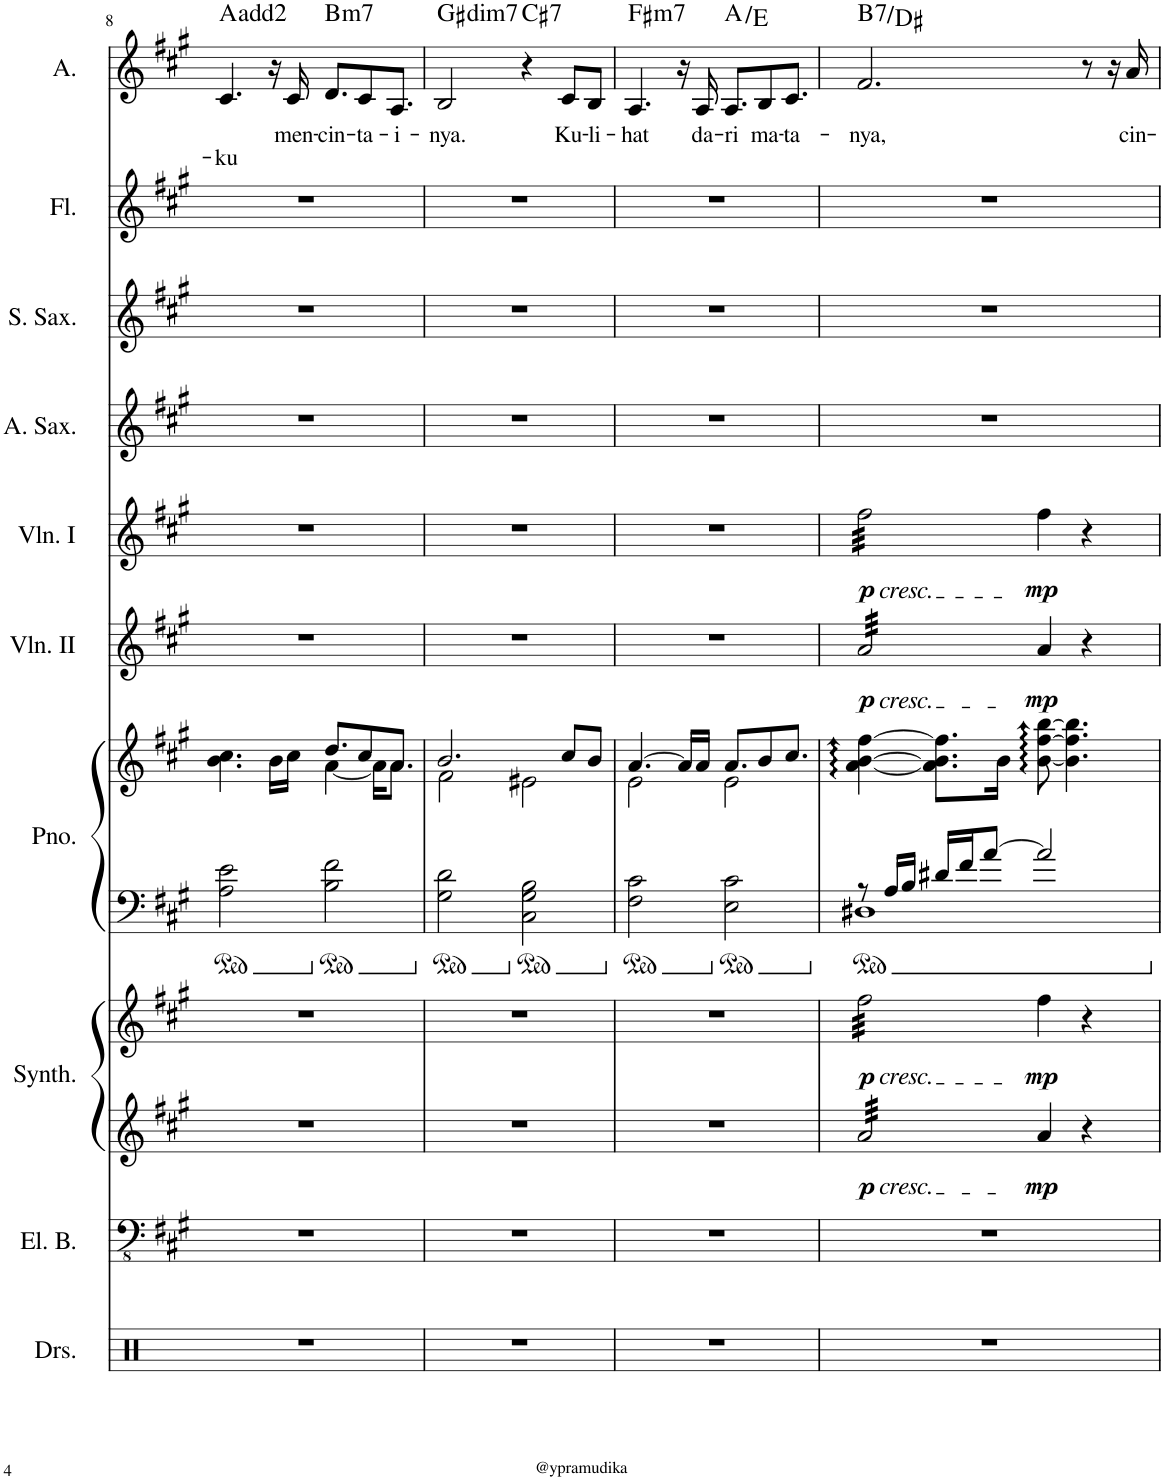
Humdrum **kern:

**kern	**kern	**kern	**kern	**dynam	**kern	**kern	**kern	**dynam	**kern	**dynam	**kern	**kern	**kern	**kern	**text	**harte
*part10	*part9	*part8	*part8	*part8	*part7	*part7	*part6	*part6	*part5	*part5	*part4	*part3	*part2	*part1	*part1	*part1
*staff12	*staff11	*staff10	*staff9	*staff9/10	*staff8	*staff7	*staff6	*staff6	*staff5	*staff5	*staff4	*staff3	*staff2	*staff1	*staff1	*
*I"Drumset	*I"Electric Bass	*I"String Synthesizer	*	*	*I"Piano	*	*I"Violin II	*	*I"Violin I	*	*I"Alto Saxophone	*I"Soprano Saxophone	*I"Flute	*I"Alto	*	*
*I'Drs.	*I'El. B.	*I'Synth.	*	*	*I'Pno.	*	*I'Vln. II	*	*I'Vln. I	*	*I'A. Sax.	*I'S. Sax.	*I'Fl.	*I'A.	*	*
!!LO:PB:g=z
*clefX	*clefFv4	*clefG2	*clefG2	*	*clefF4	*clefG2	*clefG2	*	*clefG2	*	*clefG2	*clefG2	*clefG2	*clefG2	*	*
*	*	*	*	*	*	*	*	*	*	*	*ITrd5c9	*ITrd1c2	*	*	*	*
*k[f#c#g#]	*k[f#c#g#]	*k[f#c#g#]	*k[f#c#g#]	*	*k[f#c#g#]	*k[f#c#g#]	*k[f#c#g#]	*	*k[f#c#g#]	*	*k[f#c#g#]	*k[f#c#g#]	*k[f#c#g#]	*k[f#c#g#]	*	*
*M4/4	*M4/4	*M4/4	*M4/4	*	*M4/4	*M4/4	*M4/4	*	*M4/4	*	*M4/4	*M4/4	*M4/4	*M4/4	*	*
=8	=8	=8	=8	=8	=8	=8	=8	=8	=8	=8	=8	=8	=8	=8	=8	=8
*	*	*	*	*	*	*^	*	*	*	*	*	*	*	*	*	*
!	!	!	!	!	!	!	!	!	!	!	!	!	!	!	!	!LO:LY:b	!
1r	1r	1r	1r	.	2A\ 2e\	4.b\ 4.cc#\	2ryy	1r	.	1r	.	1r	1r	1r	4.c#/	-ku	A:maj(2)
.	.	.	.	.	.	16b\LL	.	.	.	.	.	.	.	.	16r	.	.
!	!	!	!	!	!	!	!	!	!	!	!	!	!	!	!	!LO:LY:b	!
.	.	.	.	.	.	16cc#\JJ	.	.	.	.	.	.	.	.	16c#/	men-	.
!	!	!	!	!	!	!	!	!	!	!	!	!	!	!	!	!LO:LY:b	!LO:H:kt=m7
.	.	.	.	.	2B\ 2f#\	8.dd/L	[4a\	.	.	.	.	.	.	.	8.d/L	-cin-	B:min7
!	!	!	!	!	!	!	!	!	!	!	!	!	!	!	!	!LO:LY:b	!
.	.	.	.	.	.	8cc#/	.	.	.	.	.	.	.	.	8c#/	-ta-	.
.	.	.	.	.	.	.	16a\KL]	.	.	.	.	.	.	.	.	.	.
!	!	!	!	!	!	!	!	!	!	!	!	!	!	!	!	!LO:LY:b	!
.	.	.	.	.	.	8.a/J	8.a\J	.	.	.	.	.	.	.	8.A/J	-i-	.
=9	=9	=9	=9	=9	=9	=9	=9	=9	=9	=9	=9	=9	=9	=9	=9	=9	=9
!	!	!	!	!	!	!	!	!	!	!	!	!	!	!	!	!LO:LY:b	!LO:H:kt=dim7
1r	1r	1r	1r	.	2G#\ 2d\	2.b/	2f#\	1r	.	1r	.	1r	1r	1r	2B/	-nya.	G#:dim7
!	!	!	!	!	!	!	!	!	!	!	!	!	!	!	!	!	!LO:H:kt=7
.	.	.	.	.	2C#\ 2G#\ 2B\	.	2e#X\	.	.	.	.	.	.	.	4r	.	C#:7
!	!	!	!	!	!	!	!	!	!	!	!	!	!	!	!	!LO:LY:b	!
.	.	.	.	.	.	8cc#/L	.	.	.	.	.	.	.	.	8c#/L	Ku-	.
!	!	!	!	!	!	!	!	!	!	!	!	!	!	!	!	!LO:LY:b	!
.	.	.	.	.	.	8b/J	.	.	.	.	.	.	.	.	8B/J	-li-	.
=10	=10	=10	=10	=10	=10	=10	=10	=10	=10	=10	=10	=10	=10	=10	=10	=10	=10
!	!	!	!	!	!	!	!	!	!	!	!	!	!	!	!	!LO:LY:b	!LO:H:kt=m7
1r	1r	1r	1r	.	2F#\ 2c#\	[4.a/	2e\	1r	.	1r	.	1r	1r	1r	4.A/	-hat	F#:min7
.	.	.	.	.	.	16a/LL]	.	.	.	.	.	.	.	.	16r	.	.
!	!	!	!	!	!	!	!	!	!	!	!	!	!	!	!	!LO:LY:b	!
.	.	.	.	.	.	16a/JJ	.	.	.	.	.	.	.	.	16A/	da-	.
!	!	!	!	!	!	!	!	!	!	!	!	!	!	!	!	!LO:LY:b	!
.	.	.	.	.	2E\ 2c#\	8.a/L	2e\	.	.	.	.	.	.	.	8.A/L	-ri	A:maj/5
!	!	!	!	!	!	!	!	!	!	!	!	!	!	!	!	!LO:LY:b	!
.	.	.	.	.	.	8b/	.	.	.	.	.	.	.	.	8B/	ma-	.
!	!	!	!	!	!	!	!	!	!	!	!	!	!	!	!	!LO:LY:b	!
.	.	.	.	.	.	8.cc#/J	.	.	.	.	.	.	.	.	8.c#/J	-ta-	.
*	*	*	*	*	*	*v	*v	*	*	*	*	*	*	*	*	*	*
=11	=11	=11	=11	=11	=11	=11	=11	=11	=11	=11	=11	=11	=11	=11	=11	=11
*	*	*	*	*	*^	*	*	*	*	*	*	*	*	*	*	*
!	!	!	!	!	!	!	!	!	!	!LO:TX:b:i:t=cresc.	!	!	!	!	!	!	!
!	!	!	!	!	!	!	!	!LO:TX:b:i:t=cresc.	!	!	!	!	!	!	!	!	!
!	!	!	!LO:TX:b:i:t=cresc.	!	!	!	!	!	!	!	!	!	!	!	!	!	!
!	!	!LO:TX:b:i:t=cresc.	!	!	!	!	!	!	!	!	!	!	!	!	!	!	!
!	!	!	!	!LO:DY:b=2	!	!	!	!	!	!	!	!	!	!	!	!LO:LY:b	!
!	!	!	!	!LO:DY:n=1:b	!	!	!	!	!LO:DY:b	!	!LO:DY:b	!	!	!	!	!	!LO:H:kt=7
*	*	*tremolo	*	*	*	*	*	*	*	*	*	*	*	*	*	*	*
*	*	*	*tremolo	*	*	*	*	*	*	*	*	*	*	*	*	*	*
*	*	*	*	*	*	*	*	*tremolo	*	*	*	*	*	*	*	*	*
*	*	*	*	*	*	*	*	*	*	*tremolo	*	*	*	*	*	*	*
1r	1r	32a/LLL	32ff#\LLL	p p	8r	1D#X	[4a\ [4b\ [4ff#\	32a/LLL	p	32ff#\LLL	p	1r	1r	1r	2.f#/	-nya,	B:7/3
.	.	32a/	32ff#\	.	.	.	.	32a/	.	32ff#\	.	.	.	.	.	.	.
.	.	32a/	32ff#\	.	.	.	.	32a/	.	32ff#\	.	.	.	.	.	.	.
.	.	32a/	32ff#\	.	.	.	.	32a/	.	32ff#\	.	.	.	.	.	.	.
.	.	32a/	32ff#\	.	16A/LL	.	.	32a/	.	32ff#\	.	.	.	.	.	.	.
.	.	32a/	32ff#\	.	.	.	.	32a/	.	32ff#\	.	.	.	.	.	.	.
.	.	32a/	32ff#\	.	16B/JJ	.	.	32a/	.	32ff#\	.	.	.	.	.	.	.
.	.	32a/	32ff#\	.	.	.	.	32a/	.	32ff#\	.	.	.	.	.	.	.
.	.	32a/	32ff#\	.	16d#X/LL	.	8.a\] 8.b\] 8.ff#\]L	32a/	.	32ff#\	.	.	.	.	.	.	.
.	.	32a/	32ff#\	.	.	.	.	32a/	.	32ff#\	.	.	.	.	.	.	.
.	.	32a/	32ff#\	.	16f#/J	.	.	32a/	.	32ff#\	.	.	.	.	.	.	.
.	.	32a/	32ff#\	.	.	.	.	32a/	.	32ff#\	.	.	.	.	.	.	.
.	.	32a/	32ff#\	.	[8a/J	.	.	32a/	.	32ff#\	.	.	.	.	.	.	.
.	.	32a/	32ff#\	.	.	.	.	32a/	.	32ff#\	.	.	.	.	.	.	.
.	.	32a/	32ff#\	.	.	.	16b\Jk	32a/	.	32ff#\	.	.	.	.	.	.	.
.	.	32a/JJJ	32ff#\JJJ	.	.	.	.	32a/JJJ	.	32ff#\JJJ	.	.	.	.	.	.	.
*	*	*	*	*	*	*	*	*	*	*Xtremolo	*	*	*	*	*	*	*
*	*	*	*	*	*	*	*	*Xtremolo	*	*	*	*	*	*	*	*	*
*	*	*	*Xtremolo	*	*	*	*	*	*	*	*	*	*	*	*	*	*
*	*	*Xtremolo	*	*	*	*	*	*	*	*	*	*	*	*	*	*	*
!	!	!	!	!LO:DY:n=2:b=2	!	!	!	!	!	!	!	!	!	!	!	!	!
!	!	!	!	!LO:DY:n=3:b	!	!	!	!	!LO:DY:b	!	!LO:DY:b	!	!	!	!	!	!
.	.	4a/	4ff#\	mp mp	2a/]	.	[8b\ [8ff#\ [8bb\	4a/	mp	4ff#\	mp	.	.	.	.	.	.
.	.	.	.	.	.	.	4.b\] 4.ff#\] 4.bb\]	.	.	.	.	.	.	.	.	.	.
.	.	4r	4r	.	.	.	.	4r	.	4r	.	.	.	.	8r	.	.
.	.	.	.	.	.	.	.	.	.	.	.	.	.	.	16r	.	.
!	!	!	!	!	!	!	!	!	!	!	!	!	!	!	!	!LO:LY:b	!
.	.	.	.	.	.	.	.	.	.	.	.	.	.	.	16a/	cin-	.
*	*	*	*	*	*v	*v	*	*	*	*	*	*	*	*	*	*	*
=	=	=	=	=	=	=	=	=	=	=	=	=	=	=	=	=
*-	*-	*-	*-	*-	*-	*-	*-	*-	*-	*-	*-	*-	*-	*-	*-	*-
